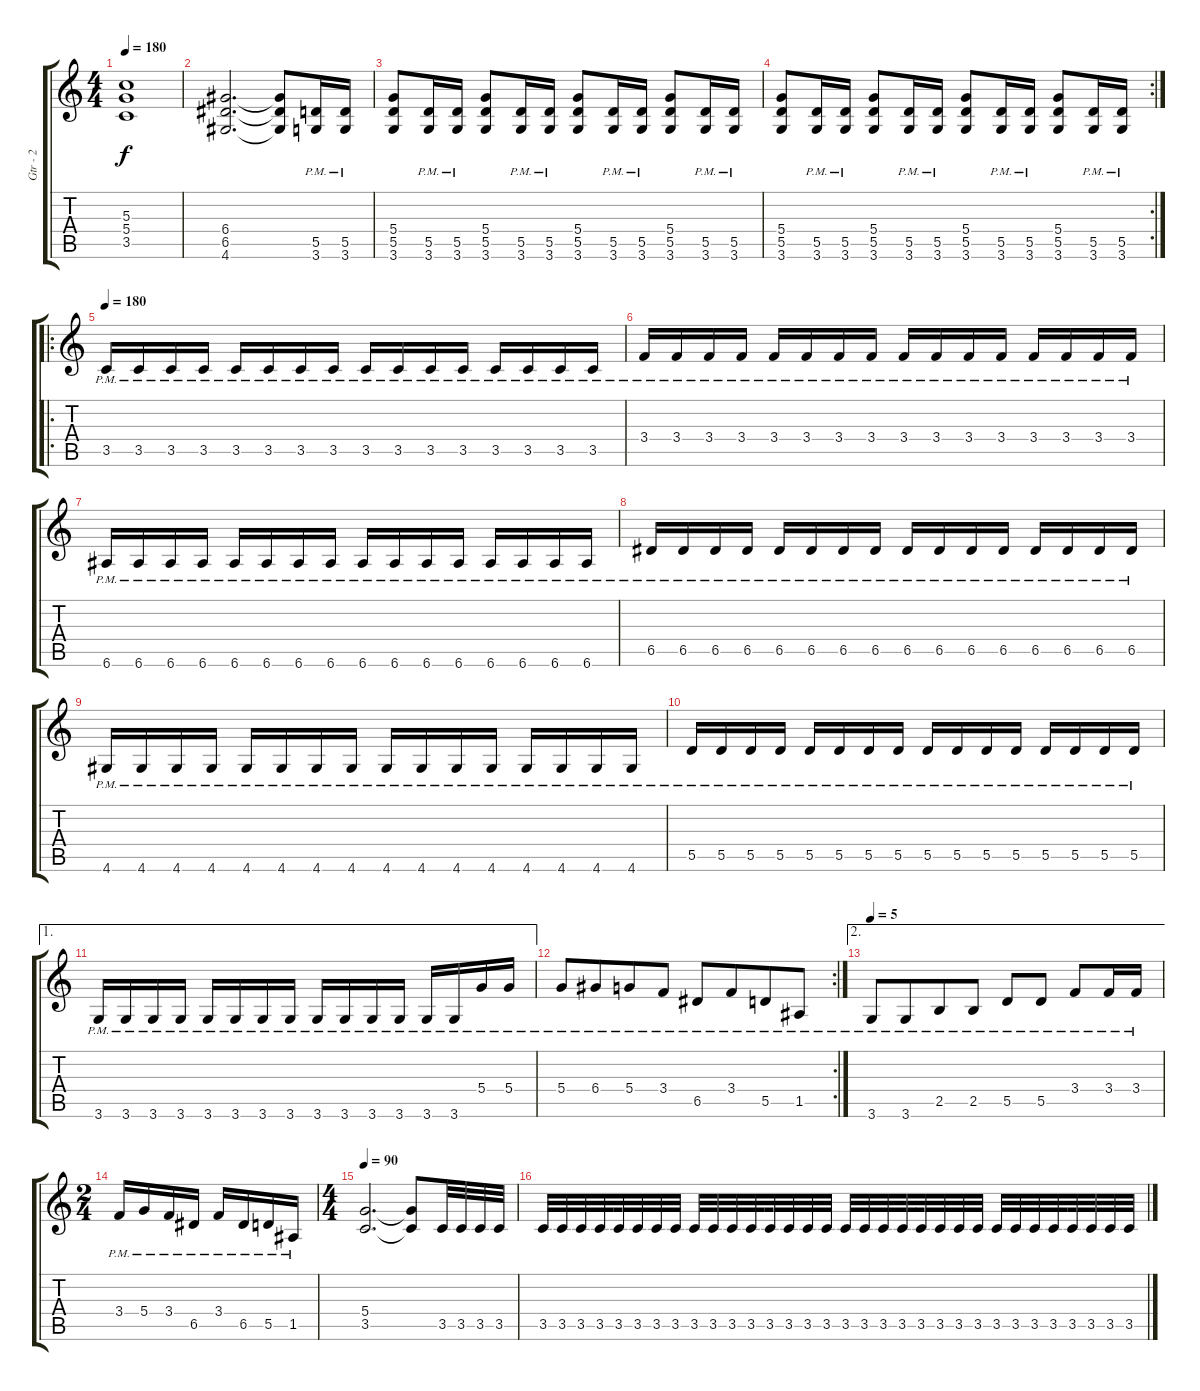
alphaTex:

\track ("Gtr - 2" "Gtr - 2") {instrument overdrivenguitar}
\staff {score tabs}
\tuning (E4 B3 G3 D3 A2 E2) {hide}
\ts (4 4)
\tempo 180
\clef g2
\ks c
(5.3 5.4 3.5).1{dy f} |
(6.4 6.5 4.6).2{d} (6.4{t} 6.5{t} 4.6{t}).8 (5.5{pm} 3.6{pm}).16 (5.5{pm} 3.6{pm}).16 |
(5.4 5.5 3.6).8 (5.5{pm} 3.6{pm}).16 (5.5{pm} 3.6{pm}).16 (5.4 5.5 3.6).8 (5.5{pm} 3.6{pm}).16 (5.5{pm} 3.6{pm}).16 (5.4 5.5 3.6).8 (5.5{pm} 3.6{pm}).16 (5.5{pm} 3.6{pm}).16 (5.4 5.5 3.6).8 (5.5{pm} 3.6{pm}).16 (5.5{pm} 3.6{pm}).16 |
\rc 2
(5.4 5.5 3.6).8 (5.5{pm} 3.6{pm}).16 (5.5{pm} 3.6{pm}).16 (5.4 5.5 3.6).8 (5.5{pm} 3.6{pm}).16 (5.5{pm} 3.6{pm}).16 (5.4 5.5 3.6).8 (5.5{pm} 3.6{pm}).16 (5.5{pm} 3.6{pm}).16 (5.4 5.5 3.6).8 (5.5{pm} 3.6{pm}).16 (5.5{pm} 3.6{pm}).16 |
\ro
\tempo 180
3.5{pm}.16 3.5{pm}.16 3.5{pm}.16 3.5{pm}.16 3.5{pm}.16 3.5{pm}.16 3.5{pm}.16 3.5{pm}.16 3.5{pm}.16 3.5{pm}.16 3.5{pm}.16 3.5{pm}.16 3.5{pm}.16 3.5{pm}.16 3.5{pm}.16 3.5{pm}.16 |
3.4{pm}.16 3.4{pm}.16 3.4{pm}.16 3.4{pm}.16 3.4{pm}.16 3.4{pm}.16 3.4{pm}.16 3.4{pm}.16 3.4{pm}.16 3.4{pm}.16 3.4{pm}.16 3.4{pm}.16 3.4{pm}.16 3.4{pm}.16 3.4{pm}.16 3.4{pm}.16 |
6.6{pm}.16 6.6{pm}.16 6.6{pm}.16 6.6{pm}.16 6.6{pm}.16 6.6{pm}.16 6.6{pm}.16 6.6{pm}.16 6.6{pm}.16 6.6{pm}.16 6.6{pm}.16 6.6{pm}.16 6.6{pm}.16 6.6{pm}.16 6.6{pm}.16 6.6{pm}.16 |
6.5{pm}.16 6.5{pm}.16 6.5{pm}.16 6.5{pm}.16 6.5{pm}.16 6.5{pm}.16 6.5{pm}.16 6.5{pm}.16 6.5{pm}.16 6.5{pm}.16 6.5{pm}.16 6.5{pm}.16 6.5{pm}.16 6.5{pm}.16 6.5{pm}.16 6.5{pm}.16 |
4.6{pm}.16 4.6{pm}.16 4.6{pm}.16 4.6{pm}.16 4.6{pm}.16 4.6{pm}.16 4.6{pm}.16 4.6{pm}.16 4.6{pm}.16 4.6{pm}.16 4.6{pm}.16 4.6{pm}.16 4.6{pm}.16 4.6{pm}.16 4.6{pm}.16 4.6{pm}.16 |
5.5{pm}.16 5.5{pm}.16 5.5{pm}.16 5.5{pm}.16 5.5{pm}.16 5.5{pm}.16 5.5{pm}.16 5.5{pm}.16 5.5{pm}.16 5.5{pm}.16 5.5{pm}.16 5.5{pm}.16 5.5{pm}.16 5.5{pm}.16 5.5{pm}.16 5.5{pm}.16 |
\ae 1
3.6{pm}.16 3.6{pm}.16 3.6{pm}.16 3.6{pm}.16 3.6{pm}.16 3.6{pm}.16 3.6{pm}.16 3.6{pm}.16 3.6{pm}.16 3.6{pm}.16 3.6{pm}.16 3.6{pm}.16 3.6{pm}.16 3.6{pm}.16 5.4{pm}.16 5.4{pm}.16 |
\rc 2
5.4{pm}.8 6.4{pm}.8{beam merge} 5.4{pm}.8 3.4{pm}.8 6.5{pm}.8 3.4{pm}.8{beam merge} 5.5{pm}.8 1.5{pm}.8 |
\ae 2
\tempo 5
3.6{pm}.8 3.6{pm}.8{beam merge} 2.5{pm}.8 2.5{pm}.8 5.5{pm}.8 5.5{pm}.8 3.4{pm}.8 3.4{pm}.16 3.4{pm}.16 |
\ts (2 4)
3.4{pm}.16 5.4{pm}.16 3.4{pm}.16 6.5{pm}.16 3.4{pm}.16 6.5{pm}.16 5.5{pm}.16 1.5{pm}.16 |
\ts (4 4)
\tempo 90
(5.4 3.5).2{d} (5.4{t} 3.5{t}).8 3.5.32 3.5.32 3.5.32 3.5.32 |
3.5.32 3.5.32 3.5.32 3.5.32{beam splitsecondary} 3.5.32 3.5.32 3.5.32 3.5.32 3.5.32 3.5.32 3.5.32 3.5.32{beam splitsecondary} 3.5.32 3.5.32 3.5.32 3.5.32 3.5.32 3.5.32 3.5.32 3.5.32{beam splitsecondary} 3.5.32 3.5.32 3.5.32 3.5.32 3.5.32 3.5.32 3.5.32 3.5.32{beam splitsecondary} 3.5.32 3.5.32 3.5.32 3.5.32
